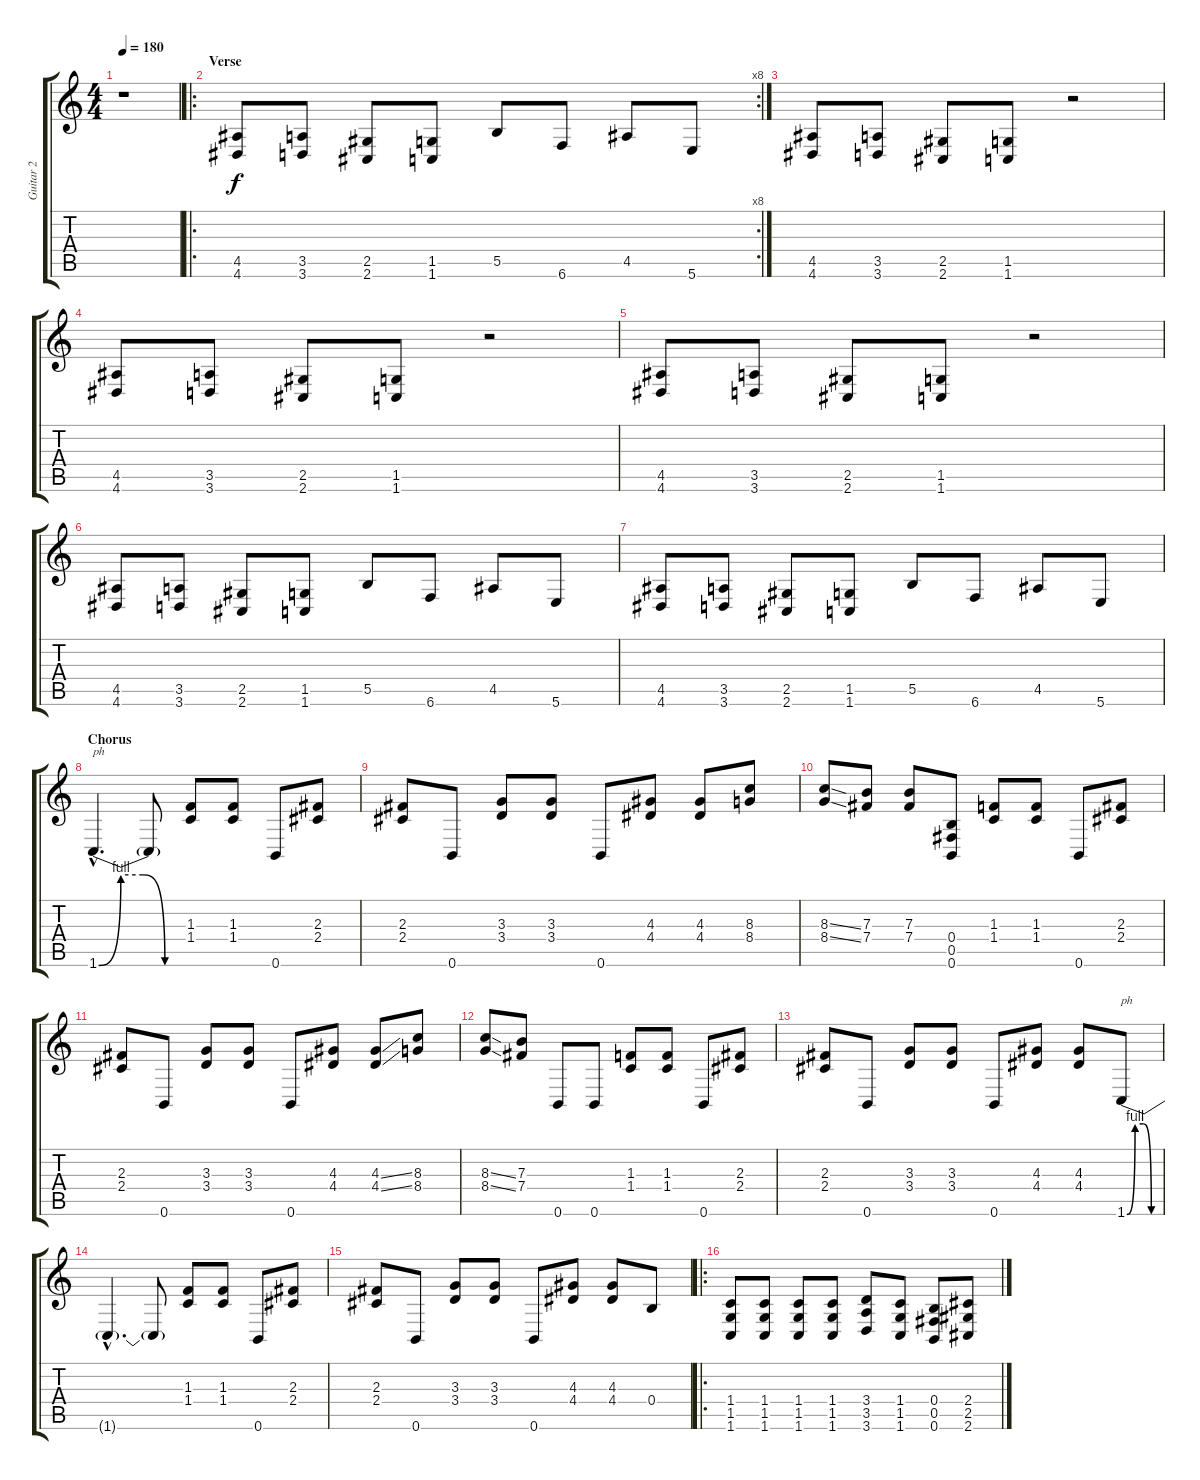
\track ("Guitar 2" "Guitar 2") {instrument distortionguitar}
\staff {score tabs}
\tuning (Db4 Ab3 E3 B2 Gb2 B1) {hide}
\ts (4 4)
\tempo 180
\clef g2
\ks c
r.1{dy f} |
\ro
\rc 8
\section ("" "Verse")
(4.5 4.6).8 (3.5 3.6).8 (2.5 2.6).8 (1.5 1.6).8 5.5.8 6.6.8 4.5.8 5.6.8 |
(4.5 4.6).8 (3.5 3.6).8 (2.5 2.6).8 (1.5 1.6).8 r.2 |
(4.5 4.6).8 (3.5 3.6).8 (2.5 2.6).8 (1.5 1.6).8 r.2 |
(4.5 4.6).8 (3.5 3.6).8 (2.5 2.6).8 (1.5 1.6).8 r.2 |
(4.5 4.6).8 (3.5 3.6).8 (2.5 2.6).8 (1.5 1.6).8 5.5.8 6.6.8 4.5.8 5.6.8 |
(4.5 4.6).8 (3.5 3.6).8 (2.5 2.6).8 (1.5 1.6).8 5.5.8 6.6.8 4.5.8 5.6.8 |
\section ("" "Chorus")
1.6{be (custom 0 0 15 4 30 4 45 0 60 0) hac}.4{d txt "ph"} 1.6{t}.8 (1.3 1.4).8 (1.3 1.4).8 0.6.8 (2.3 2.4).8 |
(2.3 2.4).8 0.6.8 (3.3 3.4).8 (3.3 3.4).8 0.6.8 (4.3 4.4).8 (4.3 4.4).8 (8.3 8.4).8 |
(8.3{ss} 8.4{ss}).8 (7.3 7.4).8 (7.3 7.4).8 (0.4 0.5 0.6).8 (1.3 1.4).8 (1.3 1.4).8 0.6.8 (2.3 2.4).8 |
(2.3 2.4).8 0.6.8 (3.3 3.4).8 (3.3 3.4).8 0.6.8 (4.3 4.4).8 (4.3{ss} 4.4{ss}).8 (8.3 8.4).8 |
(8.3{ss} 8.4{ss}).8 (7.3 7.4).8 0.6.8 0.6.8 (1.3 1.4).8 (1.3 1.4).8 0.6.8 (2.3 2.4).8 |
(2.3 2.4).8 0.6.8 (3.3 3.4).8 (3.3 3.4).8 0.6.8 (4.3 4.4).8 (4.3 4.4).8 1.6{be (custom 0 0 15 4 30 4 45 0 60 0)}.8{txt "ph"} |
1.6{hac t}.4{d} 1.6{t}.8 (1.3 1.4).8 (1.3 1.4).8 0.6.8 (2.3 2.4).8 |
(2.3 2.4).8 0.6.8 (3.3 3.4).8 (3.3 3.4).8 0.6.8 (4.3 4.4).8 (4.3 4.4).8 0.4.8 |
\ro
(1.4 1.5 1.6).8 (1.4 1.5 1.6).8 (1.4 1.5 1.6).8 (1.4 1.5 1.6).8 (3.4 3.5 3.6).8 (1.4 1.5 1.6).8 (0.4 0.5 0.6).8 (2.4 2.5 2.6).8
